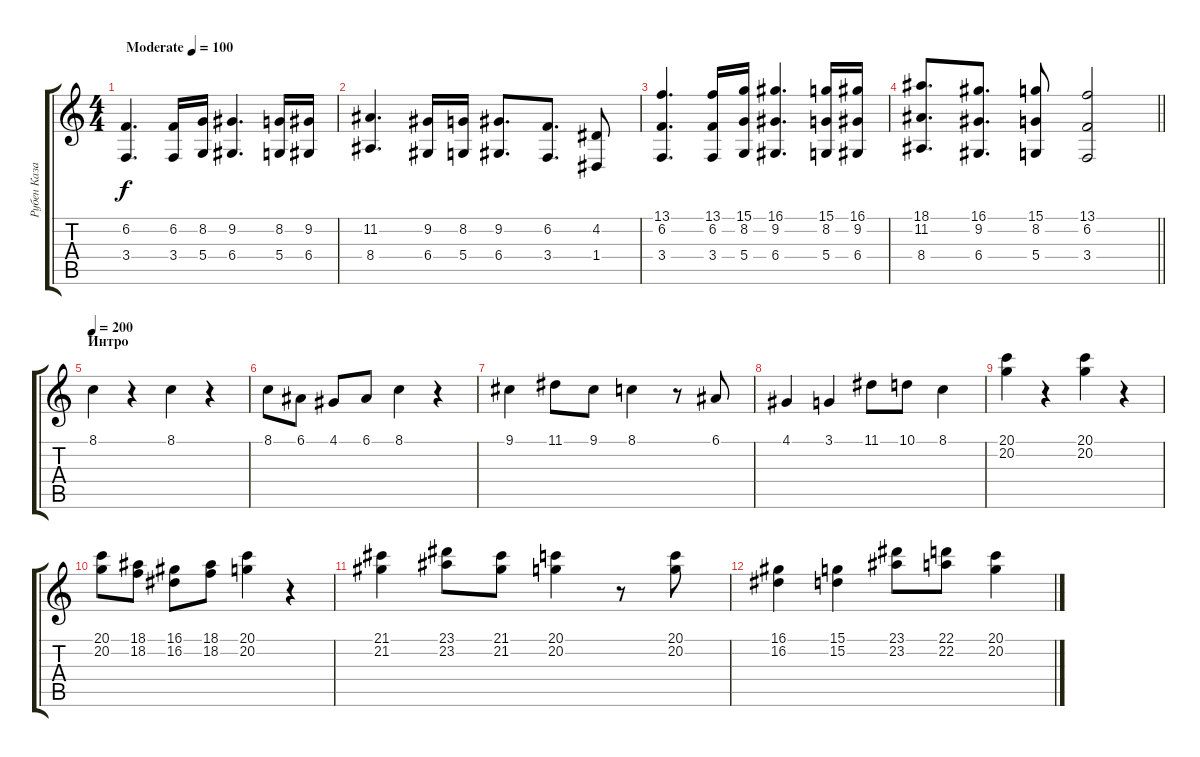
\track ("Рубен Казарьян" "Рубен Каза") {instrument tuba}
\staff {score tabs}
\tuning (E4 B3 G3 D3 A2 C2) {hide}
\ts (4 4)
\tempo (100 "Moderate")
\clef g2
\ks c
(6.2 3.4).4{d dy f instrument tuba} (6.2 3.4).16 (8.2 5.4).16 (9.2 6.4).4{d} (8.2 5.4).16 (9.2 6.4).16 |
(11.2 8.4).4{d} (9.2 6.4).16 (8.2 5.4).16 (9.2 6.4).8{d} (6.2 3.4).8{d} (4.2 1.4).8 |
(13.1 6.2 3.4).4{d} (13.1 6.2 3.4).16 (15.1 8.2 5.4).16 (16.1 9.2 6.4).4{d} (15.1 8.2 5.4).16 (16.1 9.2 6.4).16 |
\barLineRight lightlight
(18.1 11.2 8.4).8{d} (16.1 9.2 6.4).8{d} (15.1 8.2 5.4).8 (13.1 6.2 3.4).2 |
\section ("" "Интро")
\tempo 200
8.1.4 r.4 8.1.4 r.4 |
8.1.8 6.1.8 4.1.8 6.1.8 8.1.4 r.4 |
9.1.4 11.1.8 9.1.8 8.1.4 r.8 6.1.8 |
4.1.4 3.1.4 11.1.8 10.1.8 8.1.4 |
(20.1 20.2).4 r.4 (20.1 20.2).4 r.4 |
(20.1 20.2).8 (18.1 18.2).8 (16.1 16.2).8 (18.1 18.2).8 (20.1 20.2).4 r.4 |
(21.1 21.2).4 (23.1 23.2).8 (21.1 21.2).8 (20.1 20.2).4 r.8 (20.1 20.2).8 |
(16.1 16.2).4 (15.1 15.2).4 (23.1 23.2).8 (22.1 22.2).8 (20.1 20.2).4
